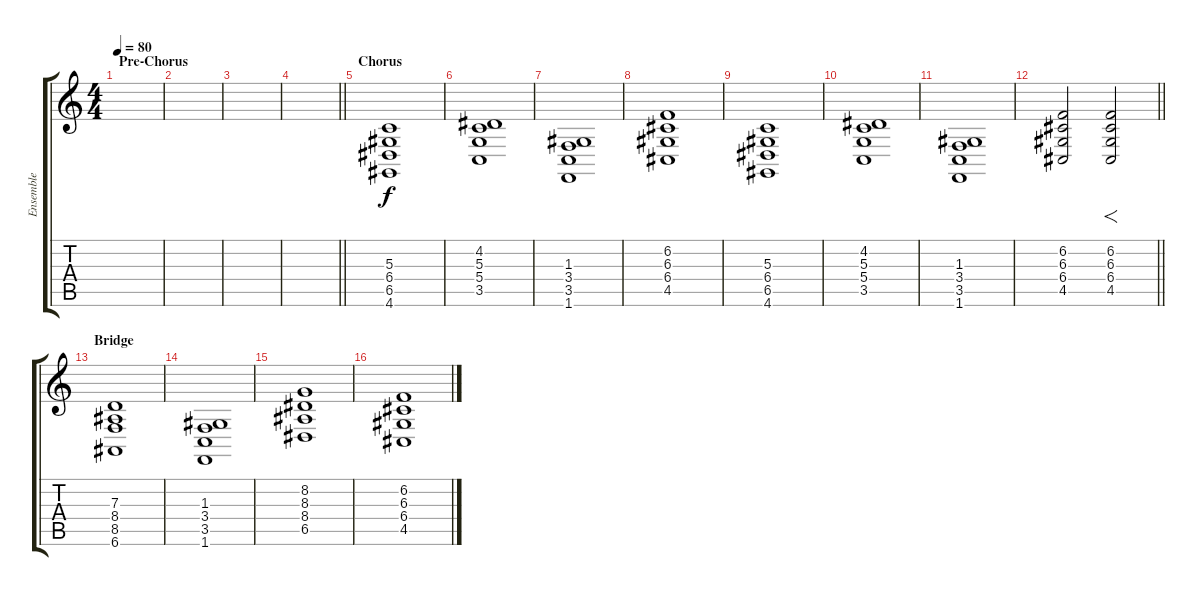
\track ("Ensemble" "Ensemble") {instrument stringensemble2}
\staff {score tabs}
\tuning (E4 B3 G3 D3 A2 E2) {hide}
\ts (4 4)
\section ("" "Pre-Chorus")
\tempo 80
\clef g2
\ks c
|
|
|
\barLineRight lightlight
|
\section ("" "Chorus")
(5.3 6.4 6.5 4.6).1 |
(4.2 5.3 5.4 3.5).1 |
(1.3 3.4 3.5 1.6).1 |
(6.2 6.3 6.4 4.5).1 |
(5.3 6.4 6.5 4.6).1 |
(4.2 5.3 5.4 3.5).1 |
(1.3 3.4 3.5 1.6).1 |
\barLineRight lightlight
(6.2 6.3 6.4 4.5).2 (6.2 6.3 6.4 4.5).2{f} |
\section ("" "Bridge")
(7.3 8.4 8.5 6.6).1 |
(1.3 3.4 3.5 1.6).1 |
(8.2 8.3 8.4 6.5).1 |
(6.2 6.3 6.4 4.5).1
